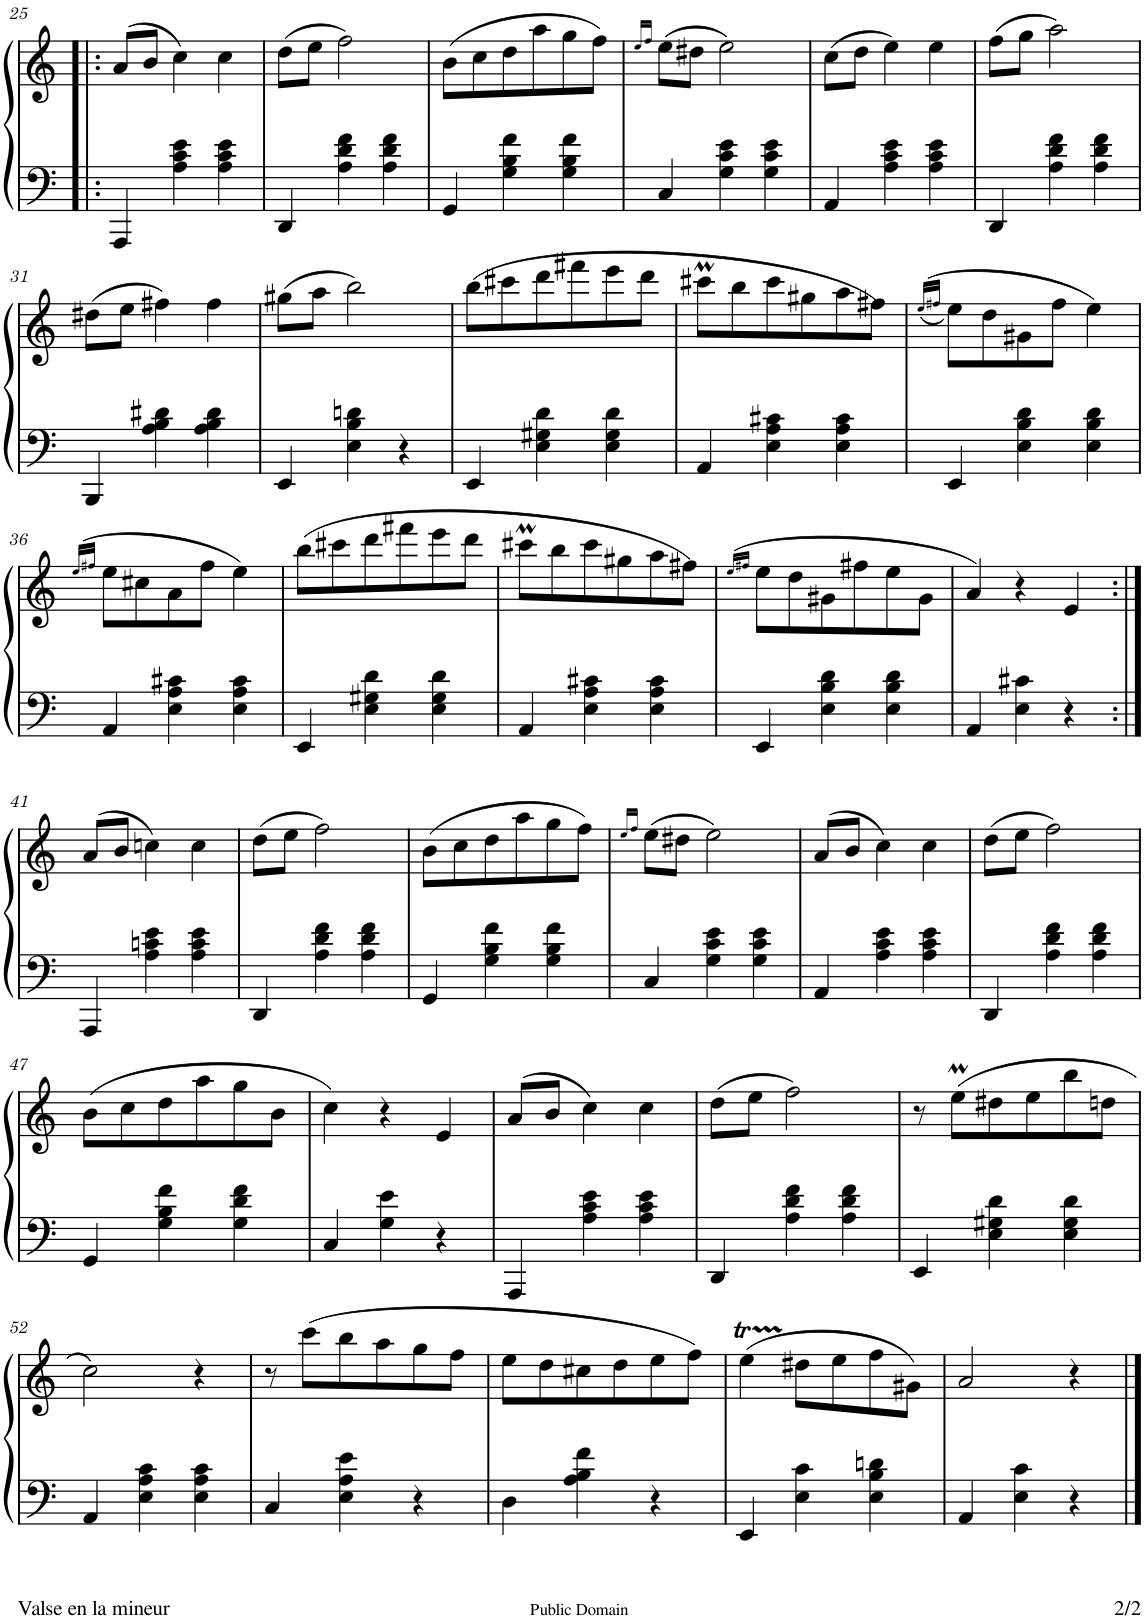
**kern	**kern
*part1	*part1
*staff2	*staff1
*I"Piano	*
*I'Pno	*
!!LO:PB:g=z
*clefF4	*clefG2
*k[]	*k[]
*M3/4	*M3/4
=25!|:	=25!|:
4AAA/	(>8a/L
.	8b/J
4A\ 4c\ 4e\	4cc\)
4A\ 4c\ 4e\	4cc\
=26	=26
4DD/	(8dd\L
.	8ee\J
4A\ 4d\ 4f\	2ff\)
4A\ 4d\ 4f\	.
=27	=27
4GG/	(8b\L
.	8cc\
4G\ 4B\ 4f\	8dd\
.	8aa\
4G\ 4B\ 4f\	8gg\
.	8ff\J)
=28	=28
.	16qee/LL
.	16qff/JJ
4C/	(8ee\L
.	8dd#X\J
4G\ 4c\ 4e\	2ee\)
4G\ 4c\ 4e\	.
=29	=29
4AA/	(8cc\L
.	8dd\J
4A\ 4c\ 4e\	4ee\)
4A\ 4c\ 4e\	4ee\
=30	=30
4DD/	(8ff\L
.	8gg\J
4A\ 4d\ 4f\	2aa\)
4A\ 4d\ 4f\	.
!!LO:LB:g=z
=31	=31
4BBB/	(8dd#X\L
.	8ee\J
4A\ 4B\ 4d#X\	4ff#X\)
4A\ 4B\ 4d#\	4ff#\
=32	=32
4EE/	(8gg#X\L
.	8aa\J
4E\ 4B\ 4dn\	2bb\)
4r	.
=33	=33
4EE/	(8bb\L
.	8ccc#X\
4E\ 4G#X\ 4d\	8ddd\
.	8fff#X\
4E\ 4G#\ 4d\	8eee\
.	8ddd\J
=34	=34
4AA/	8ccc#Xm\L
.	8bb\
4E\ 4A\ 4c#X\	8ccc#\
.	8gg#X\
4E\ 4A\ 4c#\	8aa\
.	8ff#X\J)
=35	=35
.	((>16qee/LL
.	16qff#X/JJ
4EE/	8ee\L)
.	8dd\
4E\ 4B\ 4d\	8g#X\
.	8ff#\J
4E\ 4B\ 4d\	4ee\)
!!LO:LB:g=z
=36	=36
.	(>16qee/LL
.	16qff#X/JJ
4AA/	8ee\L
.	8cc#X\
4E\ 4A\ 4c#X\	8a\
.	8ff#\J
4E\ 4A\ 4c#\	4ee\)
=37	=37
4EE/	(8bb\L
.	8ccc#X\
4E\ 4G#X\ 4d\	8ddd\
.	8fff#X\
4E\ 4G#\ 4d\	8eee\
.	8ddd\J
=38	=38
4AA/	8ccc#Xm\L
.	8bb\
4E\ 4A\ 4c#X\	8ccc#\
.	8gg#X\
4E\ 4A\ 4c#\	8aa\
.	8ff#X\J)
=39	=39
.	(>16qee/LL
.	16qff#X/JJ
4EE/	8ee\L
.	8dd\
4E\ 4B\ 4d\	8g#X\
.	8ff#X\
4E\ 4B\ 4d\	8ee\
.	8g#\J
=40	=40
4AA/	4a/)
4E\ 4c#X\	4r
4r	4e/
!!LO:LB:g=z
=41:|!	=41:|!
4AAA/	(>8a/L
.	8b/J
4A\ 4cn\ 4e\	4ccn\)
4A\ 4c\ 4e\	4cc\
=42	=42
4DD/	(8dd\L
.	8ee\J
4A\ 4d\ 4f\	2ff\)
4A\ 4d\ 4f\	.
=43	=43
4GG/	(8b\L
.	8cc\
4G\ 4B\ 4f\	8dd\
.	8aa\
4G\ 4B\ 4f\	8gg\
.	8ff\J)
=44	=44
.	16qee/LL
.	16qff/JJ
4C/	(8ee\L
.	8dd#X\J
4G\ 4c\ 4e\	2ee\)
4G\ 4c\ 4e\	.
=45	=45
4AA/	(>8a/L
.	8b/J
4A\ 4c\ 4e\	4cc\)
4A\ 4c\ 4e\	4cc\
=46	=46
4DD/	(8dd\L
.	8ee\J
4A\ 4d\ 4f\	2ff\)
4A\ 4d\ 4f\	.
!!LO:LB:g=z
=47	=47
4GG/	(8b\L
.	8cc\
4G\ 4B\ 4f\	8dd\
.	8aa\
4G\ 4d\ 4f\	8gg\
.	8b\J
=48	=48
4C/	4cc\)
4G\ 4e\	4r
4r	4e/
=49	=49
4AAA/	(>8a/L
.	8b/J
4A\ 4c\ 4e\	4cc\)
4A\ 4c\ 4e\	4cc\
=50	=50
4DD/	(8dd\L
.	8ee\J
4A\ 4d\ 4f\	2ff\)
4A\ 4d\ 4f\	.
=51	=51
4EE/	8r
.	(8eem\L
4E\ 4G#X\ 4d\	8dd#X\
.	8ee\
4E\ 4G#\ 4d\	8bb\
.	8ddn\J
!!LO:LB:g=z
=52	=52
4AA/	2cc\)
4E\ 4A\ 4c\	.
4E\ 4A\ 4c\	4r
=53	=53
4C/	8r
.	(8ccc\L
4E\ 4A\ 4e\	8bb\
.	8aa\
4r	8gg\
.	8ff\J
=54	=54
4D\	8ee\L
.	8dd\
4A\ 4B\ 4f\	8cc#X\
.	8dd\
4r	8ee\
.	8ff\J)
=55	=55
4EE/	(4eet\
4E\ 4c\	8dd#X\L
.	8ee\
4E\ 4B\ 4dn\	8ff\
.	8g#X\J)
=56	=56
4AA/	2a/
4E\ 4c\	.
4r	4r
==	==
*-	*-
